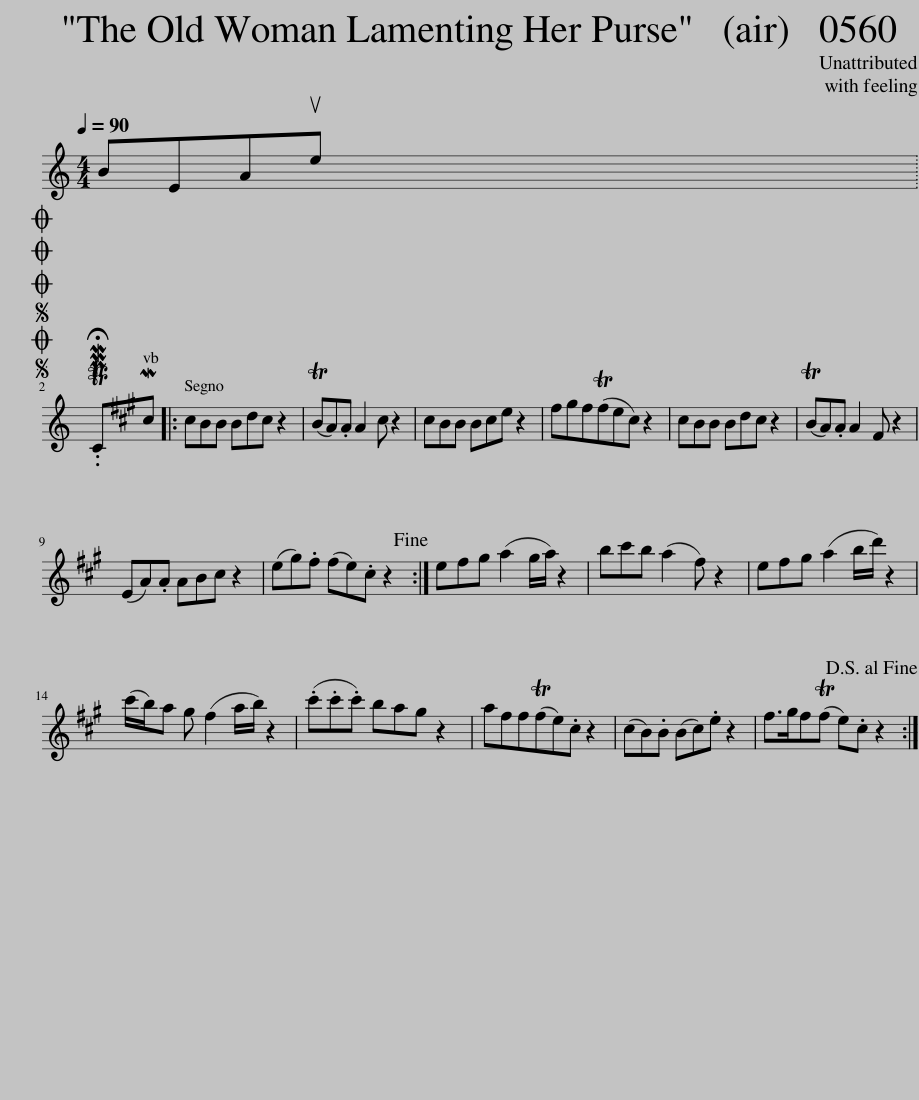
X:1
L:1/8
Q:1/4=90
M:4/4
I:linebreak $
K:C
V:1 treble
V:1
 BEAue x2002 |$SOSOOO .!fermata!PMTCM^c |: ^cBB Bdc z2 | (TBA).A A2 ^c z2 | ^cBB Bce z2 | %5
 ^f^gf(Tfe^c) z2 | ^cBB Bdc z2 | (TBA).A A2 ^F z2 |$ (EA).A AB^c z2 | (e^g).^f (fe).^c z2!fine! :| %10
 e^f^g (a2 g/a/) z2 | b^c'b (a2 ^f) z2 | e^f^g (a2 b/d'/) z2 |$ (^c'/b/)a ^g (^f2 a/b/) z2 | (.^c'.c'.c') ba^g z2 | %15
 a^ff(Tfe).^c z2 | (^cB).B (Bc).e z2 | ^f>^gf(Tf e).^c z2!D.S.! :| %18
